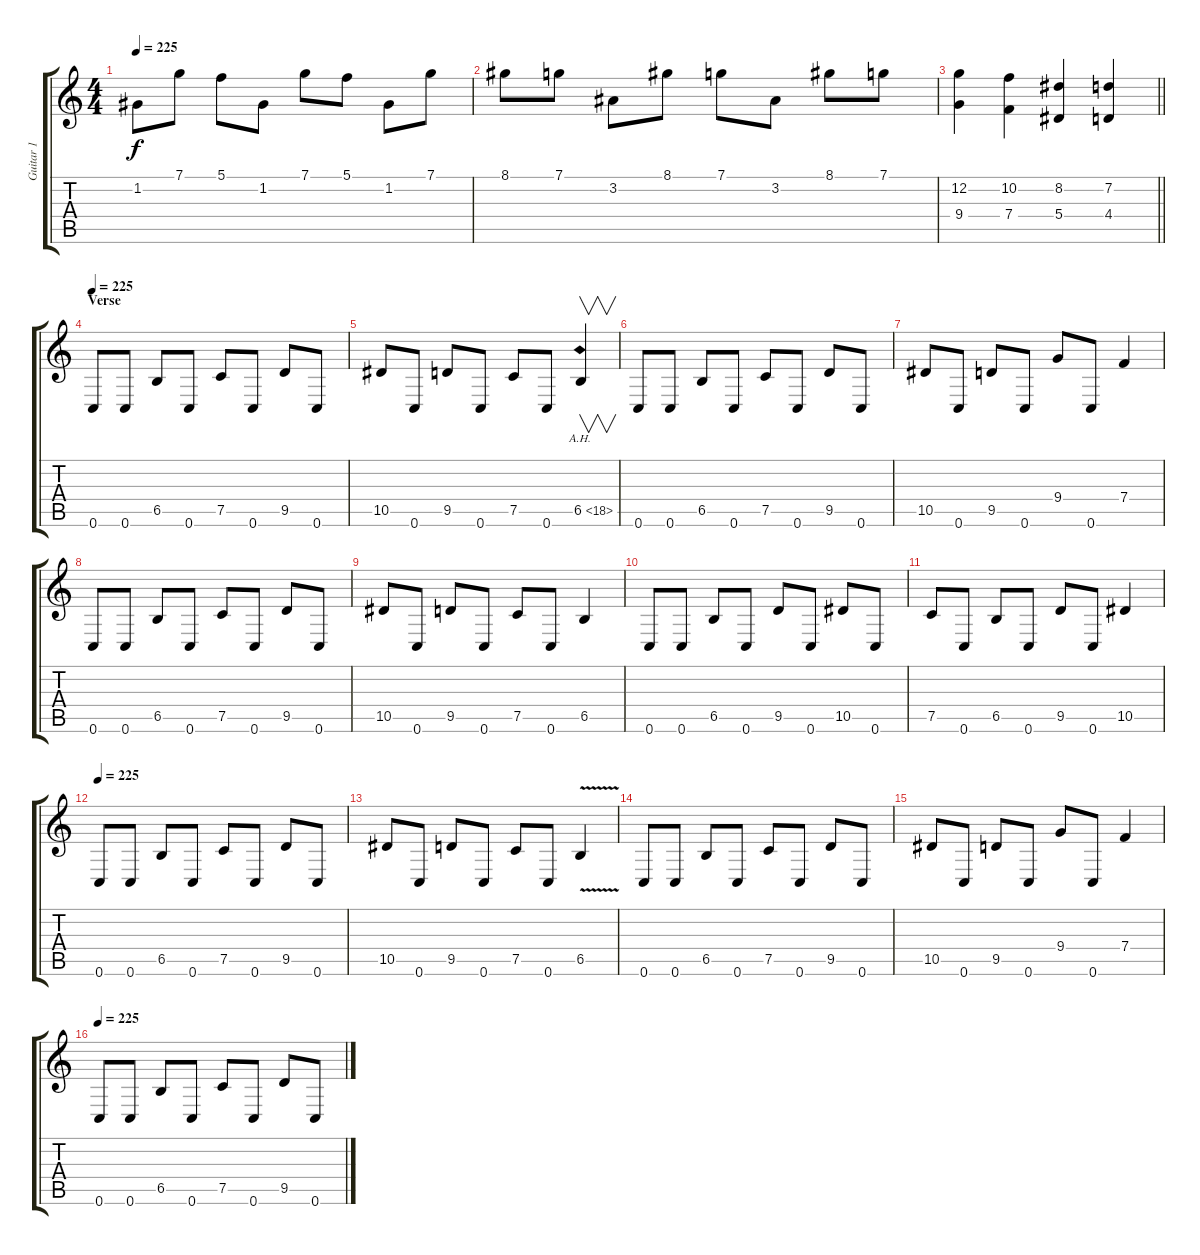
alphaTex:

\track ("Guitar 1" "Guitar 1") {instrument distortionguitar}
\staff {score tabs}
\tuning (C4 G3 Eb3 Bb2 F2 C2) {hide}
\ts (4 4)
\tempo 225
\clef g2
\ks c
1.2.8{dy f} 7.1.8 5.1.8 1.2.8 7.1.8 5.1.8 1.2.8 7.1.8 |
8.1.8 7.1.8 3.2.8 8.1.8 7.1.8 3.2.8 8.1.8 7.1.8 |
\barLineRight lightlight
(12.2 9.4).4 (10.2 7.4).4 (8.2 5.4).4 (7.2 4.4).4 |
\section ("" "Verse")
\tempo 225
0.6.8{volume 15} 0.6.8 6.5.8 0.6.8 7.5.8 0.6.8 9.5.8 0.6.8 |
10.5.8 0.6.8 9.5.8 0.6.8 7.5.8 0.6.8 6.5{ah 12}.4{v instrument guitarharmonics} |
0.6.8{instrument distortionguitar} 0.6.8 6.5.8 0.6.8 7.5.8 0.6.8 9.5.8 0.6.8 |
10.5.8 0.6.8 9.5.8 0.6.8 9.4.8 0.6.8 7.4.4 |
0.6.8 0.6.8 6.5.8 0.6.8 7.5.8 0.6.8 9.5.8 0.6.8 |
10.5.8 0.6.8 9.5.8 0.6.8 7.5.8 0.6.8 6.5.4 |
0.6.8 0.6.8 6.5.8 0.6.8 9.5.8 0.6.8 10.5.8 0.6.8 |
7.5.8 0.6.8 6.5.8 0.6.8 9.5.8 0.6.8 10.5.4 |
\tempo 225
0.6.8{volume 16} 0.6.8 6.5.8 0.6.8 7.5.8 0.6.8 9.5.8 0.6.8 |
10.5.8 0.6.8 9.5.8 0.6.8 7.5.8 0.6.8 6.5{v}.4 |
0.6.8 0.6.8 6.5.8 0.6.8 7.5.8 0.6.8 9.5.8 0.6.8 |
10.5.8 0.6.8 9.5.8 0.6.8 9.4.8 0.6.8 7.4.4 |
\tempo 225
0.6.8 0.6.8 6.5.8 0.6.8 7.5.8 0.6.8 9.5.8 0.6.8
